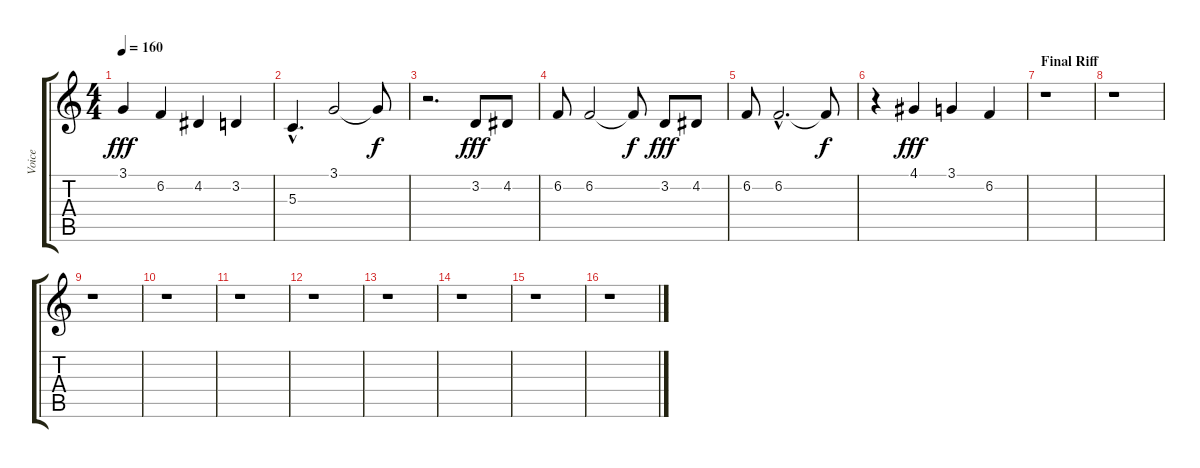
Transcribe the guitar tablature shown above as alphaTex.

\track ("Voice" "Voice") {instrument electricpiano2}
\staff {score tabs}
\tuning (E4 B3 G3 D3 A2 E2) {hide}
\ts (4 4)
\tempo 160
\clef g2
\ks c
3.1.4{dy fff} 6.2.4 4.2.4 3.2.4 |
5.3{hac}.4{d} 3.1.2 3.1{t}.8{dy f} |
r.2{d} 3.2.8{dy fff} 4.2.8 |
6.2.8 6.2.2 6.2{t}.8{dy f} 3.2.8{dy fff} 4.2.8 |
6.2.8 6.2{hac}.2{d} 6.2{t}.8{dy f} |
r.4 4.1.4{dy fff} 3.1.4 6.2.4 |
\section ("" "Final Riff")
r.1 |
r.1 |
r.1 |
r.1 |
r.1 |
r.1 |
r.1 |
r.1 |
r.1 |
r.1
